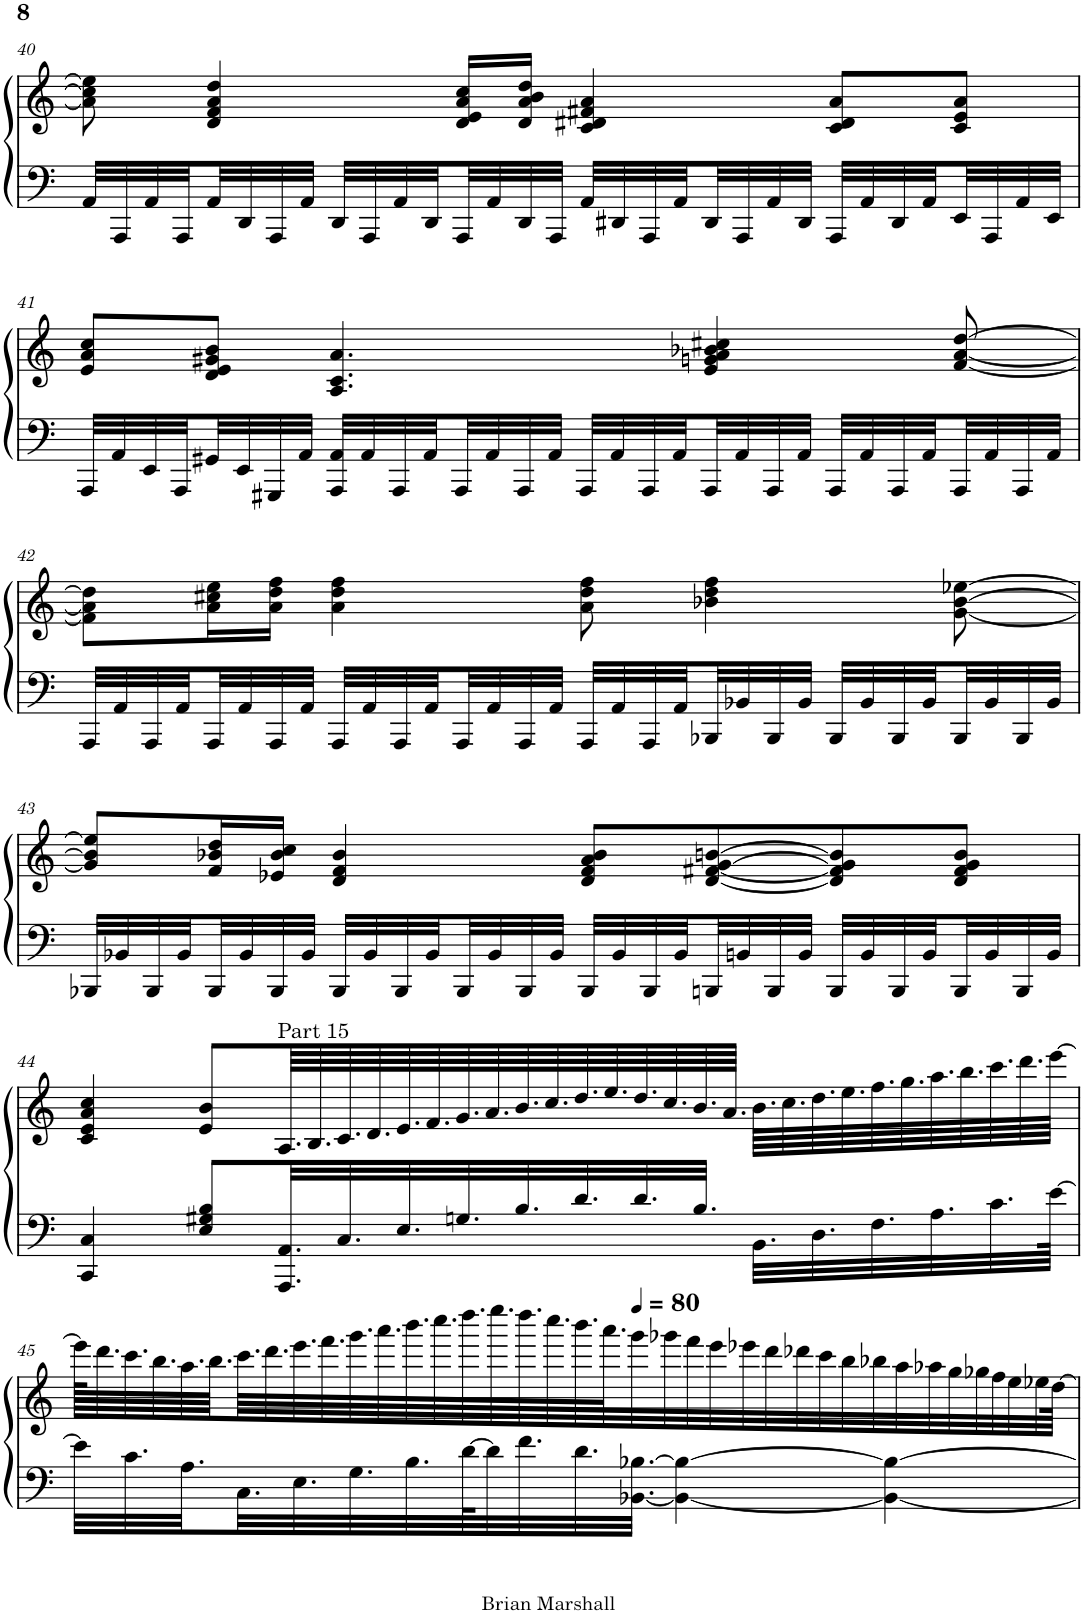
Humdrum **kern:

**kern	**kern
*part1	*part1
*staff2	*staff1
*I"Piano	*
*I'Pno.	*
!!LO:PB:g=z
*clefF4	*clefF4
*k[]	*k[]
*M4/4	*M4/4
=40	=40
32AA/LLL	8a\] 8cc\] 8ee\]
32AAA/	.
32AA/	.
32AAA/	.
32AA/	4d/ 4f/ 4a/ 4dd/
32DD/	.
32AAA/	.
32AA/JJJ	.
32DD/LLL	.
32AAA/	.
32AA/	.
32DD/	.
32AAA/	16d/ 16e/ 16a/ 16cc/LL
32AA/	.
32DD/	16d/ 16a/ 16b/ 16dd/JJ
32AAA/JJJ	.
32AA/LLL	4c/ 4d#X/ 4f#X/ 4a/
32DD#X/	.
32AAA/	.
32AA/	.
32DD#/	.
32AAA/	.
32AA/	.
32DD#/JJJ	.
32AAA/LLL	8c/ 8d#/ 8a/L
32AA/	.
32DD#/	.
32AA/	.
32EE/	8c/ 8e/ 8a/J
32AAA/	.
32AA/	.
32EE/JJJ	.
!!LO:LB:g=z
=41	=41
32AAA/LLL	8e/ 8a/ 8cc/L
32AA/	.
32EE/	.
32AAA/	.
32GG#X/	8d/ 8e/ 8g#X/ 8b/J
32EE/	.
32GGG#X/	.
32AA/JJJ	.
32AAA/ 32AA/LLL	4.A/ 4.c/ 4.a/
32AA/	.
32AAA/	.
32AA/	.
32AAA/	.
32AA/	.
32AAA/	.
32AA/JJJ	.
32AAA/LLL	.
32AA/	.
32AAA/	.
32AA/	.
32AAA/	4e/ 4gn/ 4a/ 4b-X/ 4cc#X/
32AA/	.
32AAA/	.
32AA/JJJ	.
32AAA/LLL	.
32AA/	.
32AAA/	.
32AA/	.
32AAA/	[8f/ [8a/ [8dd/
32AA/	.
32AAA/	.
32AA/JJJ	.
!!LO:LB:g=z
=42	=42
32AAA/LLL	8f\] 8a\] 8dd\]L
32AA/	.
32AAA/	.
32AA/	.
32AAA/	16a\ 16cc#X\ 16ee\L
32AA/	.
32AAA/	16a\ 16dd\ 16ff\JJ
32AA/JJJ	.
32AAA/LLL	4a\ 4dd\ 4ff\
32AA/	.
32AAA/	.
32AA/	.
32AAA/	.
32AA/	.
32AAA/	.
32AA/JJJ	.
32AAA/LLL	8a\ 8dd\ 8ff\
32AA/	.
32AAA/	.
32AA/	.
32BBB-X/	4b-X\ 4dd\ 4ff\
32BB-X/	.
32BBB-/	.
32BB-/JJJ	.
32BBB-/LLL	.
32BB-/	.
32BBB-/	.
32BB-/	.
32BBB-/	[8g\ [8b-\ [8ee-X\
32BB-/	.
32BBB-/	.
32BB-/JJJ	.
!!LO:LB:g=z
=43	=43
32BBB-X/LLL	8g/] 8b-/] 8ee-/]L
32BB-X/	.
32BBB-/	.
32BB-/	.
32BBB-/	16f/ 16b-X/ 16dd/L
32BB-/	.
32BBB-/	16e-X/ 16b-/ 16cc/JJ
32BB-/JJJ	.
32BBB-/LLL	4d/ 4f/ 4b-/
32BB-/	.
32BBB-/	.
32BB-/	.
32BBB-/	.
32BB-/	.
32BBB-/	.
32BB-/JJJ	.
32BBB-/LLL	8d/ 8f/ 8a/ 8b-/L
32BB-/	.
32BBB-/	.
32BB-/	.
32BBBn/	[8d/ [8f#X/ [8g/ [8bn/
32BBn/	.
32BBB/	.
32BB/JJJ	.
32BBB/LLL	8d/] 8f#/] 8g/] 8b/]
32BB/	.
32BBB/	.
32BB/	.
32BBB/	8d/ 8f#/ 8g/ 8b/J
32BB/	.
32BBB/	.
32BB/JJJ	.
!!LO:LB:g=z
=44	=44
4CC/ 4C/	4c/ 4e/ 4a/ 4cc/
8E/ 8G#X/ 8B/L	8e/ 8b/L
!	!LO:TX:a:t=Part 15
32.AAA/ 32.AA/LL	64.A/LLL
.	64.B/
32.C/	64.c/
.	64.d/
32.E/	64.e/
.	64.f/
32.Gn/	64.g/
.	64.a/
32.B/	64.b/
.	64.cc/
32.d/	64.dd/
.	64.ee/
32.d/	64.dd/
.	64.cc/
32.B/JJJ	64.b/
.	64.a/JJJJ
32.BB\LLL	64.b\LLLL
.	64.cc\
32.D\	64.dd\
.	64.ee\
32.F\	64.ff\
.	64.gg\
32.A\	64.aa\
.	64.bb\
32.c\	64.ccc\
.	64.ddd\
[64e\JJJk	[64eee\JJJJ
!!LO:LB:g=z
=45	=45
32e\LLL]	128eee\KLLLL]
.	64.ddd\
32.c\	64.ccc\
.	64.bb\
32.A\	64.aa\
.	64.bb\
32.C\	64.ccc\
.	64.ddd\
32.E\	64.eee\
.	64.fff\
32.G\	64.ggg\
.	64.aaa\
32.B\	64.bbb\
.	64.cccc\
[64d\K	64.dddd\
32d\]	.
.	64.eeee\
32.f\	64.dddd\
.	64.cccc\
32.d\	64.bbb\
.	64.aaa\J
*	*MM80
[32.BB-X\ [32.B-X\JJJ	32ggg\
.	32ggg-X\
4BB-\_ 4B-\_	.
.	32fff\
.	32eee\
.	32eee-X\
.	32ddd\
.	32ddd-X\
.	32ccc\
.	32bb\
.	32bb-X\
4BB-\_ 4B-\_	.
.	32aa\
.	32aa-X\
.	32gg\
.	32gg-X\
.	32ff\
.	32ee\
.	32ee-X\
.	[64dd\JJJk
=	=
*-	*-
